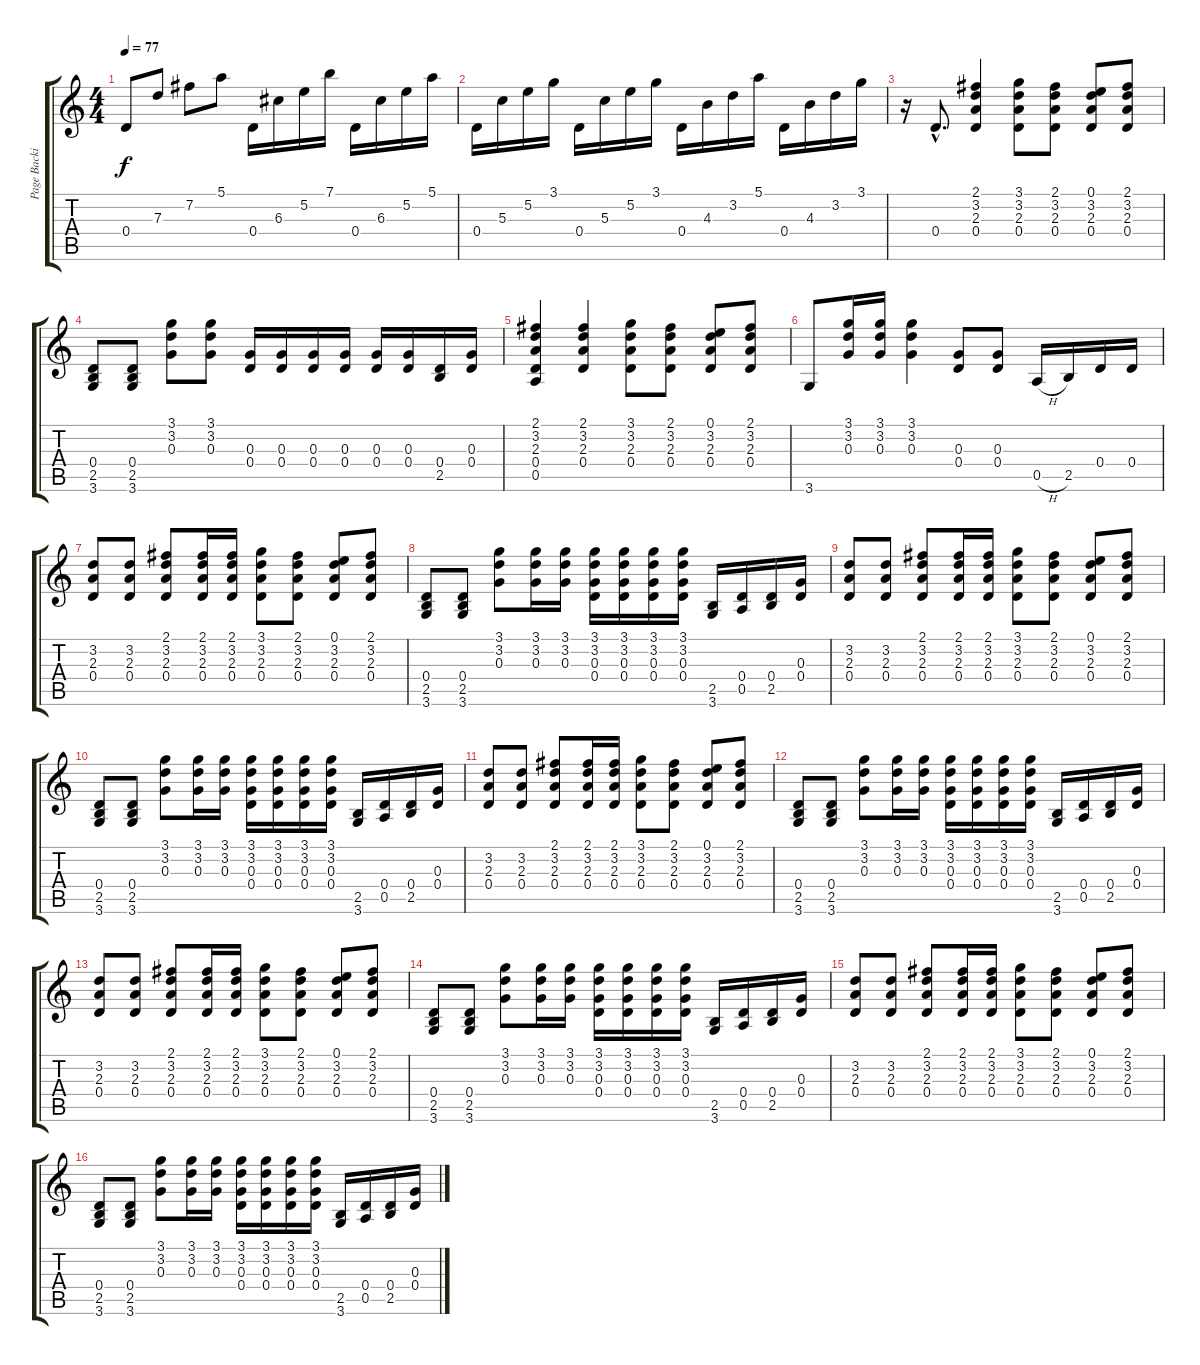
\track ("Page Backing" "Page Backi") {instrument acousticguitarsteel}
\staff {score tabs}
\tuning (E4 B3 G3 D3 A2 E2) {hide}
\ts (4 4)
\tempo 77
\clef g2
\ks c
0.4.8{dy f} 7.3.8 7.2.8 5.1.8 0.4.16 6.3.16 5.2.16 7.1.16 0.4.16 6.3.16 5.2.16 5.1.16 |
0.4.16 5.3.16 5.2.16 3.1.16 0.4.16 5.3.16 5.2.16 3.1.16 0.4.16 4.3.16 3.2.16 5.1.16 0.4.16 4.3.16 3.2.16 3.1.16 |
r.16 0.4{hac}.8{d} (2.1 3.2 2.3 0.4).4 (3.1 3.2 2.3 0.4).8 (2.1 3.2 2.3 0.4).8 (0.1 3.2 2.3 0.4).8 (2.1 3.2 2.3 0.4).8 |
(0.4 2.5 3.6).8 (0.4 2.5 3.6).8 (3.1 3.2 0.3).8 (3.1 3.2 0.3).8 (0.3 0.4).16 (0.3 0.4).16 (0.3 0.4).16 (0.3 0.4).16 (0.3 0.4).16 (0.3 0.4).16 (0.4 2.5).16 (0.3 0.4).16 |
(2.1 3.2 2.3 0.4 0.5).4 (2.1 3.2 2.3 0.4).4 (3.1 3.2 2.3 0.4).8 (2.1 3.2 2.3 0.4).8 (0.1 3.2 2.3 0.4).8 (2.1 3.2 2.3 0.4).8 |
3.6.8 (3.1 3.2 0.3).16 (3.1 3.2 0.3).16 (3.1 3.2 0.3).4 (0.3 0.4).8 (0.3 0.4).8 0.5{h}.16 2.5.16 0.4.16 0.4.16 |
(3.2 2.3 0.4).8 (3.2 2.3 0.4).8 (2.1 3.2 2.3 0.4).8 (2.1 3.2 2.3 0.4).16 (2.1 3.2 2.3 0.4).16 (3.1 3.2 2.3 0.4).8 (2.1 3.2 2.3 0.4).8 (0.1 3.2 2.3 0.4).8 (2.1 3.2 2.3 0.4).8 |
(0.4 2.5 3.6).8 (0.4 2.5 3.6).8 (3.1 3.2 0.3).8 (3.1 3.2 0.3).16 (3.1 3.2 0.3).16 (3.1 3.2 0.3 0.4).16 (3.1 3.2 0.3 0.4).16 (3.1 3.2 0.3 0.4).16 (3.1 3.2 0.3 0.4).16 (2.5 3.6).16 (0.4 0.5).16 (0.4 2.5).16 (0.3 0.4).16 |
(3.2 2.3 0.4).8 (3.2 2.3 0.4).8 (2.1 3.2 2.3 0.4).8 (2.1 3.2 2.3 0.4).16 (2.1 3.2 2.3 0.4).16 (3.1 3.2 2.3 0.4).8 (2.1 3.2 2.3 0.4).8 (0.1 3.2 2.3 0.4).8 (2.1 3.2 2.3 0.4).8 |
(0.4 2.5 3.6).8 (0.4 2.5 3.6).8 (3.1 3.2 0.3).8 (3.1 3.2 0.3).16 (3.1 3.2 0.3).16 (3.1 3.2 0.3 0.4).16 (3.1 3.2 0.3 0.4).16 (3.1 3.2 0.3 0.4).16 (3.1 3.2 0.3 0.4).16 (2.5 3.6).16 (0.4 0.5).16 (0.4 2.5).16 (0.3 0.4).16 |
(3.2 2.3 0.4).8 (3.2 2.3 0.4).8 (2.1 3.2 2.3 0.4).8 (2.1 3.2 2.3 0.4).16 (2.1 3.2 2.3 0.4).16 (3.1 3.2 2.3 0.4).8 (2.1 3.2 2.3 0.4).8 (0.1 3.2 2.3 0.4).8 (2.1 3.2 2.3 0.4).8 |
(0.4 2.5 3.6).8 (0.4 2.5 3.6).8 (3.1 3.2 0.3).8 (3.1 3.2 0.3).16 (3.1 3.2 0.3).16 (3.1 3.2 0.3 0.4).16 (3.1 3.2 0.3 0.4).16 (3.1 3.2 0.3 0.4).16 (3.1 3.2 0.3 0.4).16 (2.5 3.6).16 (0.4 0.5).16 (0.4 2.5).16 (0.3 0.4).16 |
(3.2 2.3 0.4).8 (3.2 2.3 0.4).8 (2.1 3.2 2.3 0.4).8 (2.1 3.2 2.3 0.4).16 (2.1 3.2 2.3 0.4).16 (3.1 3.2 2.3 0.4).8 (2.1 3.2 2.3 0.4).8 (0.1 3.2 2.3 0.4).8 (2.1 3.2 2.3 0.4).8 |
(0.4 2.5 3.6).8 (0.4 2.5 3.6).8 (3.1 3.2 0.3).8 (3.1 3.2 0.3).16 (3.1 3.2 0.3).16 (3.1 3.2 0.3 0.4).16 (3.1 3.2 0.3 0.4).16 (3.1 3.2 0.3 0.4).16 (3.1 3.2 0.3 0.4).16 (2.5 3.6).16 (0.4 0.5).16 (0.4 2.5).16 (0.3 0.4).16 |
(3.2 2.3 0.4).8 (3.2 2.3 0.4).8 (2.1 3.2 2.3 0.4).8 (2.1 3.2 2.3 0.4).16 (2.1 3.2 2.3 0.4).16 (3.1 3.2 2.3 0.4).8 (2.1 3.2 2.3 0.4).8 (0.1 3.2 2.3 0.4).8 (2.1 3.2 2.3 0.4).8 |
(0.4 2.5 3.6).8 (0.4 2.5 3.6).8 (3.1 3.2 0.3).8 (3.1 3.2 0.3).16 (3.1 3.2 0.3).16 (3.1 3.2 0.3 0.4).16 (3.1 3.2 0.3 0.4).16 (3.1 3.2 0.3 0.4).16 (3.1 3.2 0.3 0.4).16 (2.5 3.6).16 (0.4 0.5).16 (0.4 2.5).16 (0.3 0.4).16
